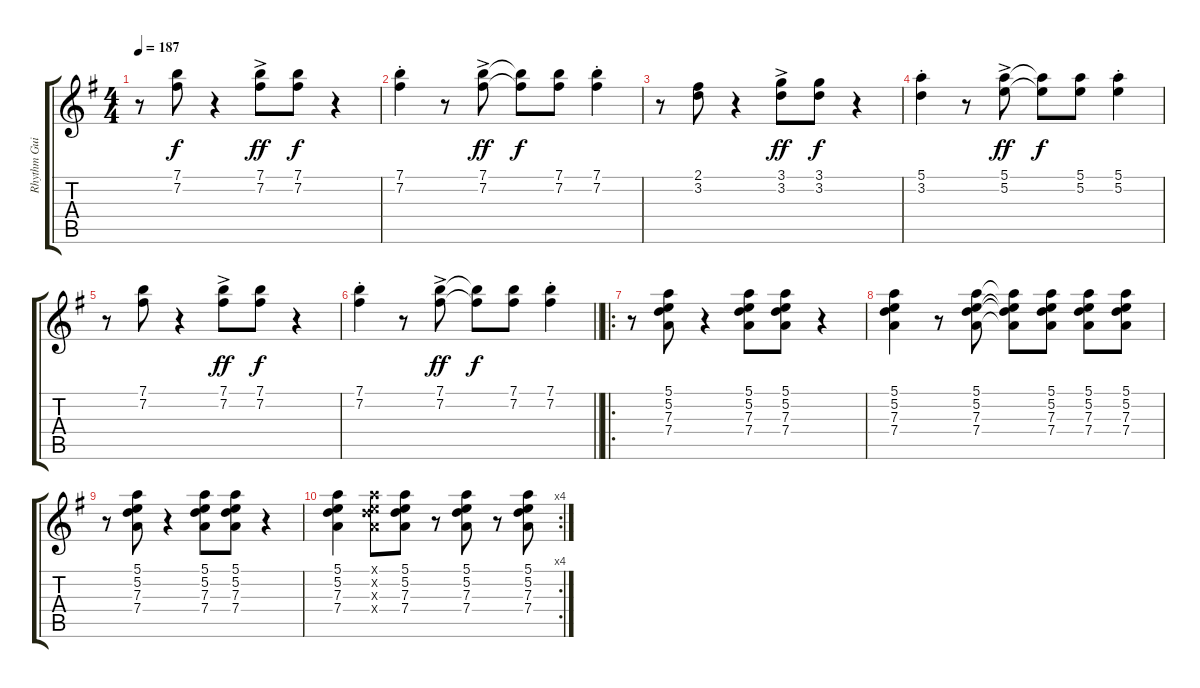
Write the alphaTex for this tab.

\track ("Rhythm Guitar II" "Rhythm Gui") {instrument electricguitarclean}
\staff {score tabs}
\tuning (E4 B3 G3 D3 A2 E2) {hide}
\ts (4 4)
\tempo 187
\clef g2
\ks g
r.8{dy f} (7.1 7.2).8 r.4 (7.1{ac} 7.2{ac}).8{dy ff} (7.1 7.2).8{dy f} r.4 |
(7.1{st} 7.2{st}).4 r.8 (7.1{ac} 7.2{ac}).8{dy ff} (7.1{t} 7.2{t}).8{dy f} (7.1 7.2).8 (7.1{st} 7.2{st}).4 |
r.8 (2.1 3.2).8 r.4 (3.1{ac} 3.2{ac}).8{dy ff} (3.1 3.2).8{dy f} r.4 |
(5.1{st} 3.2{st}).4 r.8 (5.1{ac} 5.2{ac}).8{dy ff} (5.1{t} 5.2{t}).8{dy f} (5.1 5.2).8 (5.1{st} 5.2{st}).4 |
r.8 (7.1 7.2).8 r.4 (7.1{ac} 7.2{ac}).8{dy ff} (7.1 7.2).8{dy f} r.4 |
\barLineRight lightlight
(7.1{st} 7.2{st}).4 r.8 (7.1{ac} 7.2{ac}).8{dy ff} (7.1{t} 7.2{t}).8{dy f} (7.1 7.2).8 (7.1{st} 7.2{st}).4 |
\ro
r.8 (5.1 5.2 7.3 7.4).8 r.4 (5.1 5.2 7.3 7.4).8 (5.1 5.2 7.3 7.4).8 r.4 |
(5.1 5.2 7.3 7.4).4 r.8 (5.1 5.2 7.3 7.4).8 (5.1{t} 5.2{t} 7.3{t} 7.4{t}).8 (5.1 5.2 7.3 7.4).8 (5.1 5.2 7.3 7.4).8 (5.1 5.2 7.3 7.4).8 |
r.8 (5.1 5.2 7.3 7.4).8 r.4 (5.1 5.2 7.3 7.4).8 (5.1 5.2 7.3 7.4).8 r.4 |
\rc 4
(5.1 5.2 7.3 7.4).4 (5.1{x} 5.2{x} 7.3{x} 7.4{x}).8 (5.1 5.2 7.3 7.4).8 r.8 (5.1 5.2 7.3 7.4).8 r.8 (5.1 5.2 7.3 7.4).8
